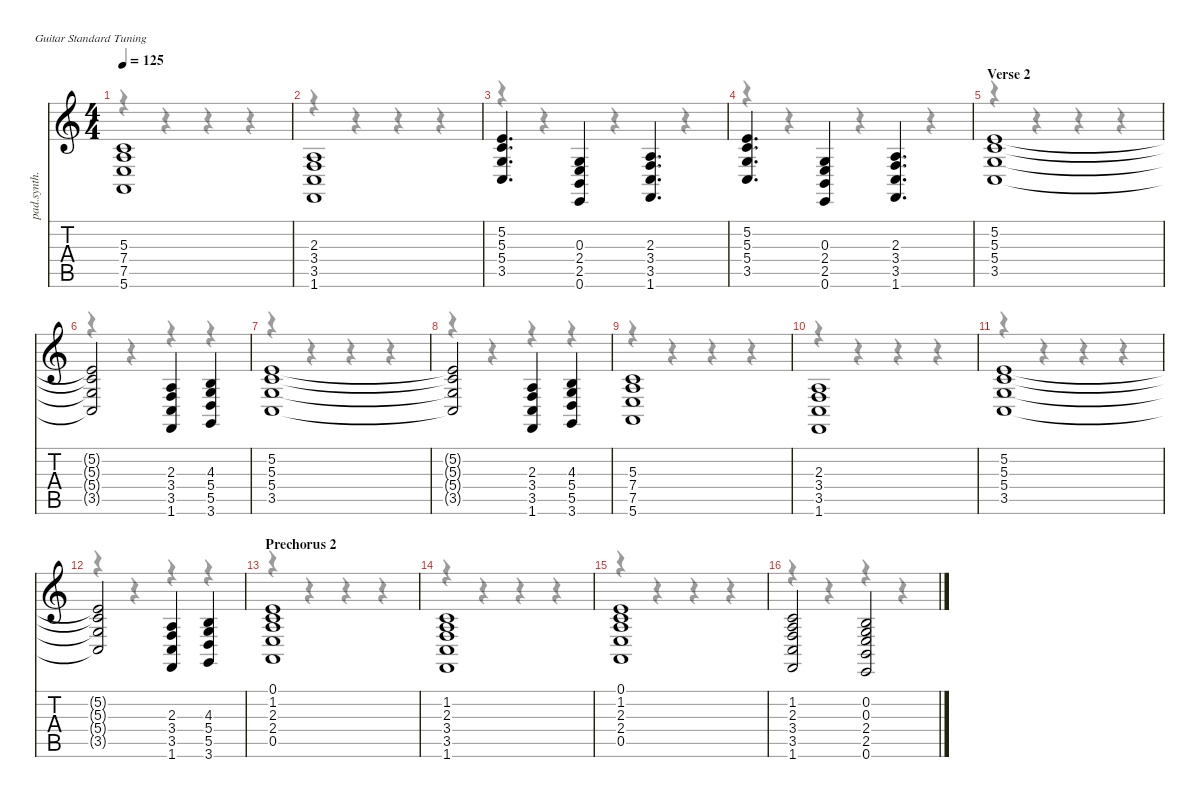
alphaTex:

\defaultSystemsLayout 4
\hideDynamics
\bracketExtendMode nobrackets
\otherSystemsTrackNameOrientation horizontal
\track ("Pad" "pad.synth.") {instrument pad3polysynth}
\staff {score tabs}
\tuning (E4 B3 G3 D3 A2 E2)
\voice
\ts (4 4)
\tempo 125
\clef g2
\ks c
(5.3 7.4 7.5 5.6).1{dy f} |
(2.3 3.4 3.5 1.6).1 |
(5.2 5.3 5.4 3.5).4{d} (0.3 2.4 2.5 0.6).4 (2.3 3.4 3.5 1.6).4{d} |
(5.2 5.3 5.4 3.5).4{d} (0.3 2.4 2.5 0.6).4 (2.3 3.4 3.5 1.6).4{d} |
\section ("" "Verse 2")
(5.2 5.3 5.4 3.5).1 |
(5.2{t} 5.3{t} 5.4{t} 3.5{t}).2 (2.3 3.4 3.5 1.6).4 (4.3 5.4 5.5 3.6).4 |
(5.2 5.3 5.4 3.5).1 |
(5.2{t} 5.3{t} 5.4{t} 3.5{t}).2 (2.3 3.4 3.5 1.6).4 (4.3 5.4 5.5 3.6).4 |
(5.3 7.4 7.5 5.6).1 |
(2.3 3.4 3.5 1.6).1 |
(5.2 5.3 5.4 3.5).1 |
(5.2{t} 5.3{t} 5.4{t} 3.5{t}).2 (2.3 3.4 3.5 1.6).4 (4.3 5.4 5.5 3.6).4 |
\section ("" "Prechorus 2")
(0.1 1.2 2.3 2.4 0.5).1 |
(1.2 2.3 3.4 3.5 1.6).1 |
(0.1 1.2 2.3 2.4 0.5).1 |
(1.2 2.3 3.4 3.5 1.6).2 (0.2 0.3 2.4 2.5 0.6).2
\voice
\clef g2
\ottava regular
\simile none
\ks c
r.4{dy mf} r.4 r.4 r.4 |
r.4 r.4 r.4 r.4 |
r.4 r.4 r.4 r.4 |
r.4 r.4 r.4 r.4 |
r.4 r.4 r.4 r.4 |
r.4 r.4 r.4 r.4 |
r.4 r.4 r.4 r.4 |
r.4 r.4 r.4 r.4 |
r.4 r.4 r.4 r.4 |
r.4 r.4 r.4 r.4 |
r.4 r.4 r.4 r.4 |
r.4 r.4 r.4 r.4 |
r.4 r.4 r.4 r.4 |
r.4 r.4 r.4 r.4 |
r.4 r.4 r.4 r.4 |
r.4 r.4 r.4 r.4
